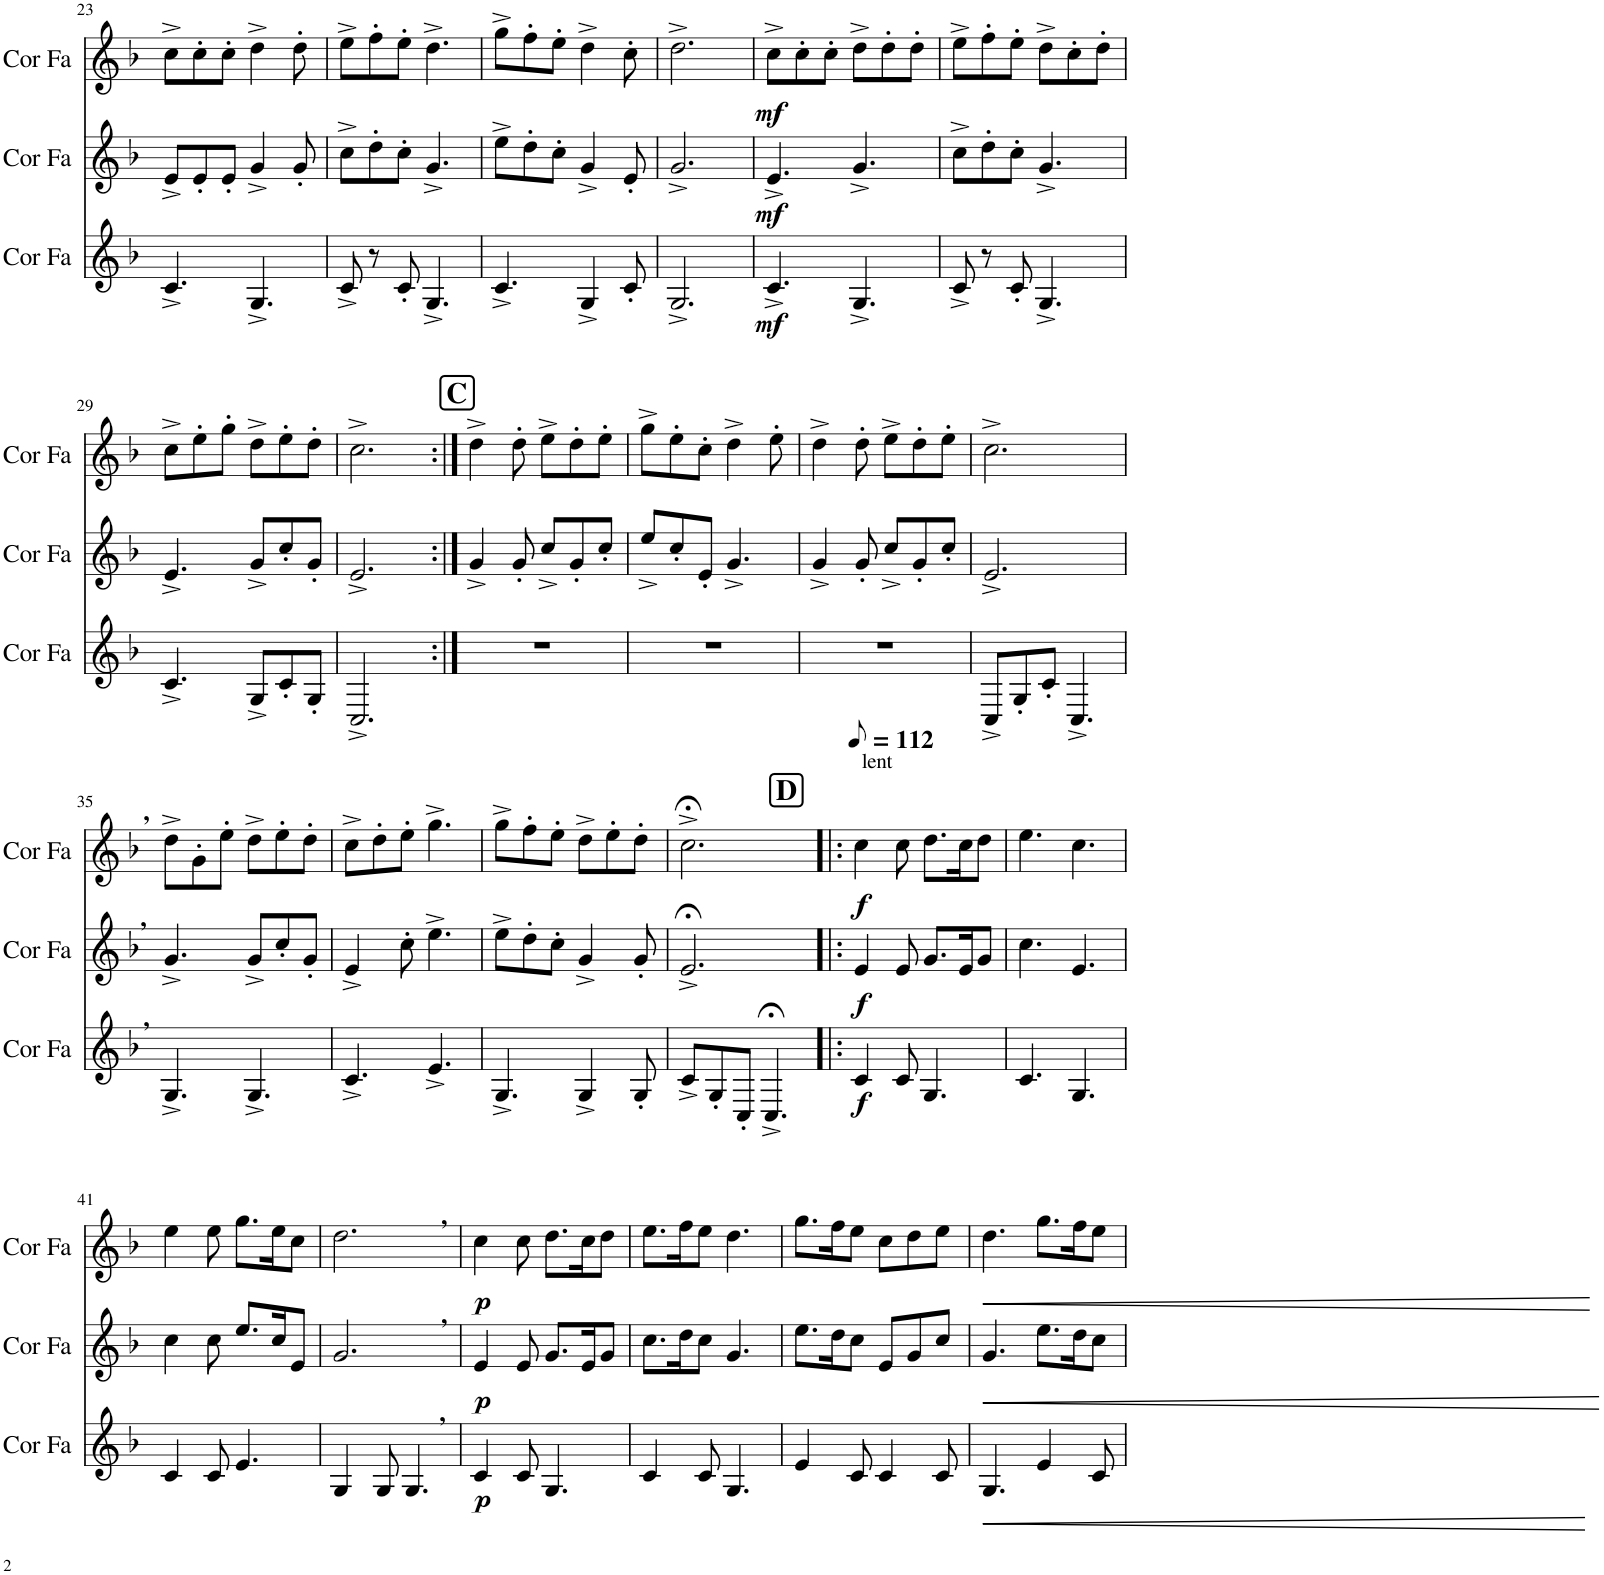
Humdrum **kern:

**kern	**dynam	**kern	**dynam	**kern	**dynam
*part3	*part3	*part2	*part2	*part1	*part1
*staff3	*staff3	*staff2	*staff2	*staff1	*staff1
*I"Cor en Fa	*	*I"Cor en Fa	*	*I"Cor en Fa	*
*I'Cor Fa	*	*I'Cor Fa	*	*I'Cor Fa	*
!!LO:PB:g=z
*clefG2	*	*clefG2	*	*clefG2	*
*Trd4c7	*	*Trd4c7	*	*Trd4c7	*
*k[b-]	*	*k[b-]	*	*k[b-]	*
*M6/8	*	*M6/8	*	*M6/8	*
=23	=23	=23	=23	=23	=23
4.c^/	.	8e^/L	.	8cc^\L	.
.	.	8e'/	.	8cc'\	.
.	.	8e'/J	.	8cc'\J	.
4.G^/	.	4g^/	.	4dd^\	.
.	.	8g'/	.	8dd'\	.
=24	=24	=24	=24	=24	=24
8c^/	.	8cc^\L	.	8ee^\L	.
8r	.	8dd'\	.	8ff'\	.
8c'/	.	8cc'\J	.	8ee'\J	.
4.G^/	.	4.g^/	.	4.dd^\	.
=25	=25	=25	=25	=25	=25
4.c^/	.	8ee^\L	.	8gg^\L	.
.	.	8dd'\	.	8ff'\	.
.	.	8cc'\J	.	8ee'\J	.
4G^/	.	4g^/	.	4dd^\	.
8c'/	.	8e'/	.	8cc'\	.
=26	=26	=26	=26	=26	=26
2.G^/	.	2.g^/	.	2.dd^\	.
=27	=27	=27	=27	=27	=27
!	!LO:DY:b	!	!LO:DY:b	!	!LO:DY:b
4.c^/	mf	4.e^/	mf	8cc^\L	mf
.	.	.	.	8cc'\	.
.	.	.	.	8cc'\J	.
4.G^/	.	4.g^/	.	8dd^\L	.
.	.	.	.	8dd'\	.
.	.	.	.	8dd'\J	.
=28	=28	=28	=28	=28	=28
8c^/	.	8cc^\L	.	8ee^\L	.
8r	.	8dd'\	.	8ff'\	.
8c'/	.	8cc'\J	.	8ee'\J	.
4.G^/	.	4.g^/	.	8dd^\L	.
.	.	.	.	8cc'\	.
.	.	.	.	8dd'\J	.
!!LO:LB:g=z
=29	=29	=29	=29	=29	=29
4.c^/	.	4.e^/	.	8cc^\L	.
.	.	.	.	8ee'\	.
.	.	.	.	8gg'\J	.
8G^/L	.	8g^/L	.	8dd^\L	.
8c'/	.	8cc'/	.	8ee'\	.
8G'/J	.	8g'/J	.	8dd'\J	.
=30	=30	=30	=30	=30	=30
2.C^/	.	2.e^/	.	2.cc^\	.
!!LO:REH:place=s1:a:B:cj:fs=14:t=C
=31:|!	=31:|!	=31:|!	=31:|!	=31:|!	=31:|!
2.r	.	4g^/	.	4dd^\	.
.	.	8g'/	.	8dd'\	.
.	.	8cc^/L	.	8ee^\L	.
.	.	8g'/	.	8dd'\	.
.	.	8cc'/J	.	8ee'\J	.
=32	=32	=32	=32	=32	=32
2.r	.	8ee^/L	.	8gg^\L	.
.	.	8cc'/	.	8ee'\	.
.	.	8e'/J	.	8cc'\J	.
.	.	4.g^/	.	4dd^\	.
.	.	.	.	8ee'\	.
=33	=33	=33	=33	=33	=33
2.r	.	4g^/	.	4dd^\	.
.	.	8g'/	.	8dd'\	.
.	.	8cc^/L	.	8ee^\L	.
.	.	8g'/	.	8dd'\	.
.	.	8cc'/J	.	8ee'\J	.
=34	=34	=34	=34	=34	=34
8C^/L	.	2.e^/	.	2.cc^\	.
8G'/	.	.	.	.	.
8c'/J	.	.	.	.	.
4.C^/	.	.	.	.	.
!!LO:LB:g=z
=35	=35	=35	=35	=35	=35
!	!	!	!	!LO:TX:a:B:t=,	!
!	!	!LO:TX:a:B:t=,	!	!	!
!LO:TX:a:B:t=,	!	!	!	!	!
4.G^/	.	4.g^/	.	8dd^\L	.
.	.	.	.	8g'\	.
.	.	.	.	8ee'\J	.
4.G^/	.	8g^/L	.	8dd^\L	.
.	.	8cc'/	.	8ee'\	.
.	.	8g'/J	.	8dd'\J	.
=36	=36	=36	=36	=36	=36
4.c^/	.	4e^/	.	8cc^\L	.
.	.	.	.	8dd'\	.
.	.	8cc'\	.	8ee'\J	.
4.e^/	.	4.ee^\	.	4.gg^\	.
=37	=37	=37	=37	=37	=37
4.G^/	.	8ee^\L	.	8gg^\L	.
.	.	8dd'\	.	8ff'\	.
.	.	8cc'\J	.	8ee'\J	.
4G^/	.	4g^/	.	8dd^\L	.
.	.	.	.	8ee'\	.
8G'/	.	8g'/	.	8dd'\J	.
=38	=38	=38	=38	=38	=38
8c^/L	.	2.e;<^/	.	2.cc;<^\	.
8G'/	.	.	.	.	.
8C'/J	.	.	.	.	.
4.C;<^/	.	.	.	.	.
=39!|:	=39!|:	=39!|:	=39!|:	=39!|:	=39!|:
!!LO:REH:place=s1:a:B:cj:fs=14:t=D
*	*	*	*	*MM56	*
!	!	!	!	!LO:TX:a:t=lent	!
!	!LO:DY:b	!	!LO:DY:b	!	!LO:DY:b
4c/	f	4e/	f	4cc\	f
8c/	.	8e/	.	8cc\	.
4.G/	.	8.g/L	.	8.dd\L	.
.	.	16e/K	.	16cc\K	.
.	.	8g/J	.	8dd\J	.
=40	=40	=40	=40	=40	=40
4.c/	.	4.cc\	.	4.ee\	.
4.G/	.	4.e/	.	4.cc\	.
!!LO:LB:g=z
=41	=41	=41	=41	=41	=41
4c/	.	4cc\	.	4ee\	.
8c/	.	8cc\	.	8ee\	.
4.e/	.	8.ee/L	.	8.gg\L	.
.	.	16cc/K	.	16ee\K	.
.	.	8e/J	.	8cc\J	.
=42	=42	=42	=42	=42	=42
!	!	!	!	!LO:TX:a:B:t=,	!
!	!	!LO:TX:a:B:t=,	!	!	!
4G/	.	2.g/	.	2.dd\	.
8G/	.	.	.	.	.
!LO:TX:a:B:t=,	!	!	!	!	!
4.G/	.	.	.	.	.
=43	=43	=43	=43	=43	=43
!	!LO:DY:b	!	!LO:DY:b	!	!LO:DY:b
4c/	p	4e/	p	4cc\	p
8c/	.	8e/	.	8cc\	.
4.G/	.	8.g/L	.	8.dd\L	.
.	.	16e/K	.	16cc\K	.
.	.	8g/J	.	8dd\J	.
=44	=44	=44	=44	=44	=44
4c/	.	8.cc\L	.	8.ee\L	.
.	.	16dd\K	.	16ff\K	.
8c/	.	8cc\J	.	8ee\J	.
4.G/	.	4.g/	.	4.dd\	.
=45	=45	=45	=45	=45	=45
4e/	.	8.ee\L	.	8.gg\L	.
.	.	16dd\K	.	16ff\K	.
8c/	.	8cc\J	.	8ee\J	.
4c/	.	8e/L	.	8cc\L	.
.	.	8g/	.	8dd\	.
8c/	.	8cc/J	.	8ee\J	.
=46	=46	=46	=46	=46	=46
!	!LO:HP:b	!	!LO:HP:b	!	!LO:HP:b
4.G/	<	4.g/	<	4.dd\	<
4e/	.	8.ee\L	.	8.gg\L	.
.	.	16dd\K	.	16ff\K	.
8c/	.	8cc\J	.	8ee\J	.
.	[	.	[	.	[
=	=	=	=	=	=
*-	*-	*-	*-	*-	*-
